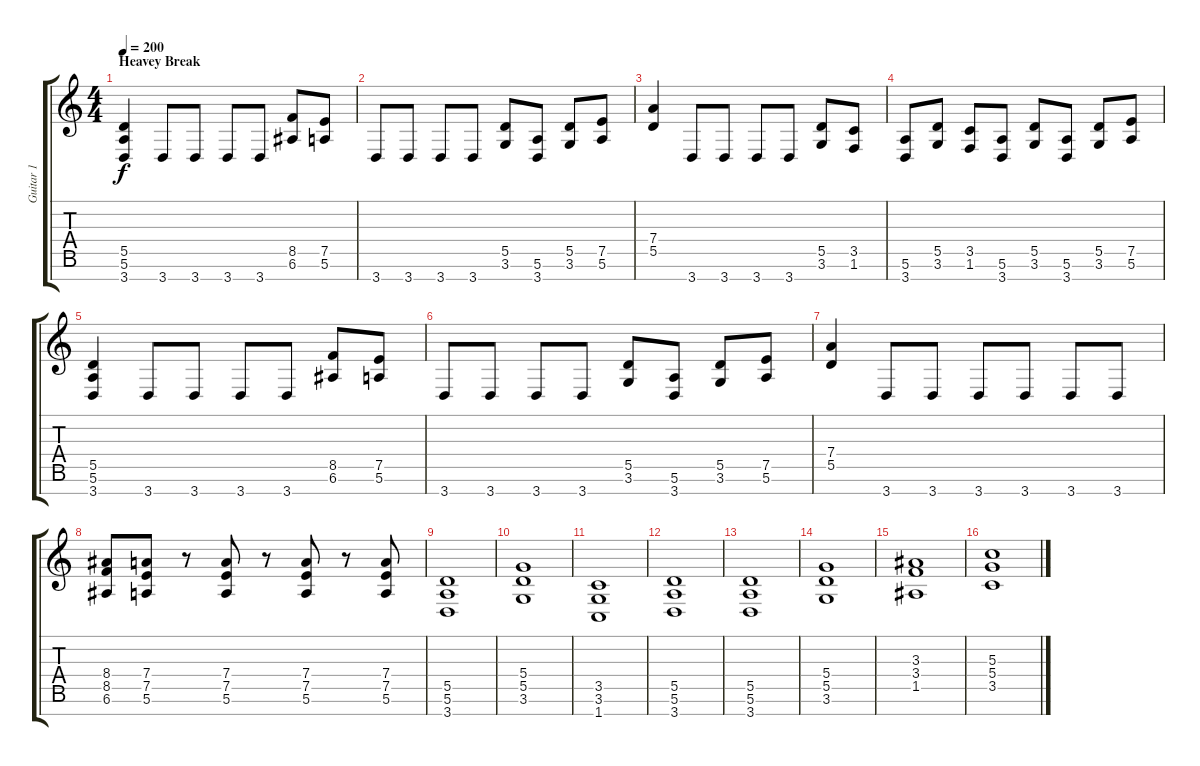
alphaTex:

\track ("Guitar 1" "Guitar 1") {instrument overdrivenguitar}
\staff {score tabs}
\tuning (E4 B3 G3 D3 A2 E2 B1) {hide}
\ts (4 4)
\section ("" "Heavey Break")
\tempo 200
\clef g2
\ks c
(5.5 5.6 3.7).4{dy f} 3.7.8 3.7.8 3.7.8 3.7.8 (8.5 6.6).8 (7.5 5.6).8 |
3.7.8 3.7.8 3.7.8 3.7.8 (5.5 3.6).8 (5.6 3.7).8 (5.5 3.6).8 (7.5 5.6).8 |
(7.4 5.5).4 3.7.8 3.7.8 3.7.8 3.7.8 (5.5 3.6).8 (3.5 1.6).8 |
(5.6 3.7).8 (5.5 3.6).8 (3.5 1.6).8 (5.6 3.7).8 (5.5 3.6).8 (5.6 3.7).8 (5.5 3.6).8 (7.5 5.6).8 |
(5.5 5.6 3.7).4 3.7.8 3.7.8 3.7.8 3.7.8 (8.5 6.6).8 (7.5 5.6).8 |
3.7.8 3.7.8 3.7.8 3.7.8 (5.5 3.6).8 (5.6 3.7).8 (5.5 3.6).8 (7.5 5.6).8 |
(7.4 5.5).4 3.7.8 3.7.8 3.7.8 3.7.8 3.7.8 3.7.8 |
(8.4 8.5 6.6).8 (7.4 7.5 5.6).8 r.8 (7.4 7.5 5.6).8 r.8 (7.4 7.5 5.6).8 r.8 (7.4 7.5 5.6).8 |
\section ("" "")
(5.5 5.6 3.7).1 |
(5.4 5.5 3.6).1 |
(3.5 3.6 1.7).1 |
(5.5 5.6 3.7).1 |
(5.5 5.6 3.7).1 |
(5.4 5.5 3.6).1 |
(3.3 3.4 1.5).1 |
(5.3 5.4 3.5).1
